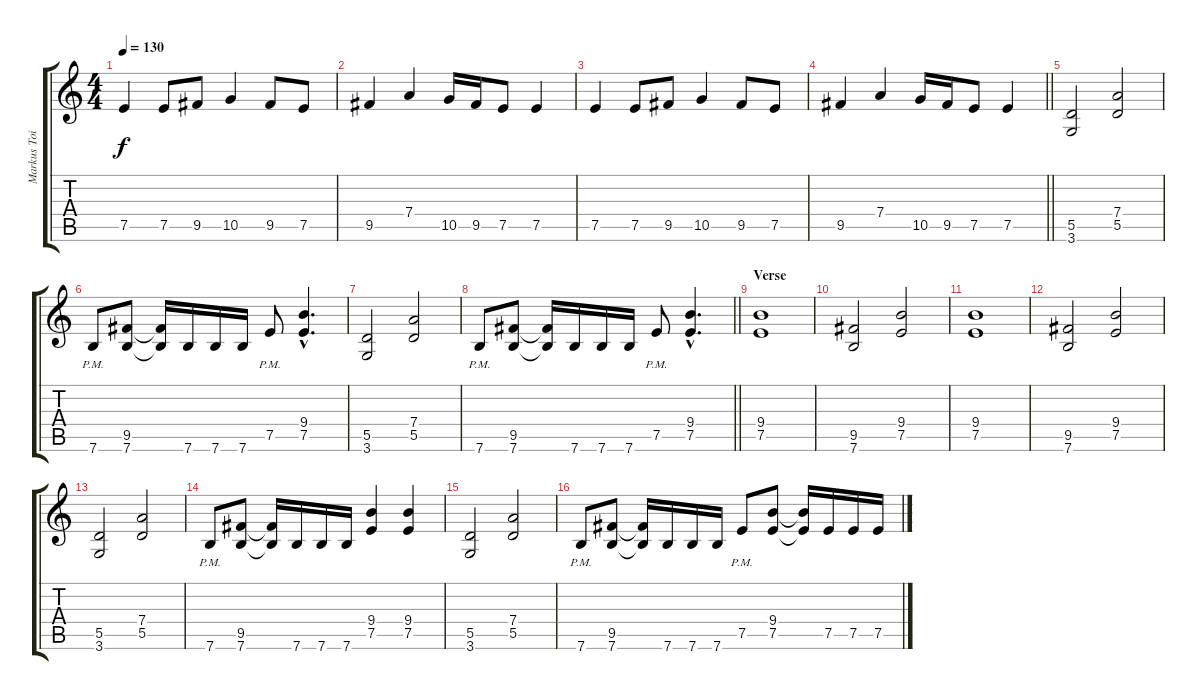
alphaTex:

\track ("Markus Toivonen" "Markus Toi") {instrument distortionguitar}
\staff {score tabs}
\tuning (E4 B3 G3 D3 A2 E2) {hide}
\ts (4 4)
\tempo 130
\clef g2
\ks c
7.5.4{dy f} 7.5.8 9.5.8 10.5.4 9.5.8 7.5.8 |
9.5.4 7.4.4 10.5.16 9.5.16 7.5.8 7.5.4 |
7.5.4 7.5.8 9.5.8 10.5.4 9.5.8 7.5.8 |
\barLineRight lightlight
9.5.4 7.4.4 10.5.16 9.5.16 7.5.8 7.5.4 |
\section ("" "")
(5.5 3.6).2 (7.4 5.5).2 |
7.6{pm}.8 (9.5 7.6).8 (9.5{t} 7.6{t}).16 7.6.16 7.6.16 7.6.16 7.5{pm}.8 (9.4{hac} 7.5{hac}).4{d} |
(5.5 3.6).2 (7.4 5.5).2 |
\barLineRight lightlight
7.6{pm}.8 (9.5 7.6).8 (9.5{t} 7.6{t}).16 7.6.16 7.6.16 7.6.16 7.5{pm}.8 (9.4{hac} 7.5{hac}).4{d} |
\section ("" "Verse")
(9.4 7.5).1 |
(9.5 7.6).2 (9.4 7.5).2 |
(9.4 7.5).1 |
(9.5 7.6).2 (9.4 7.5).2 |
(5.5 3.6).2 (7.4 5.5).2 |
7.6{pm}.8 (9.5 7.6).8 (9.5{t} 7.6{t}).16 7.6.16 7.6.16 7.6.16 (9.4 7.5).4 (9.4 7.5).4 |
(5.5 3.6).2 (7.4 5.5).2 |
7.6{pm}.8 (9.5 7.6).8 (9.5{t} 7.6{t}).16 7.6.16 7.6.16 7.6.16 7.5{pm}.8 (9.4 7.5).8 (9.4{t} 7.5{t}).16 7.5.16 7.5.16 7.5.16
